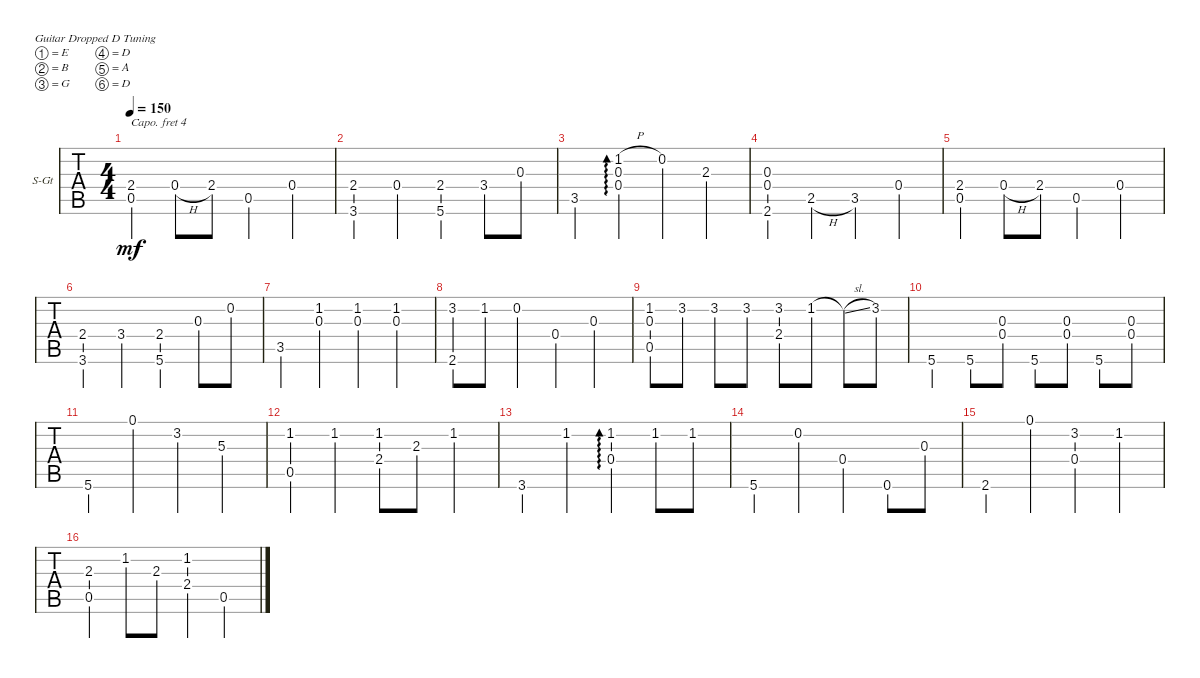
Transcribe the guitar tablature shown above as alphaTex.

\defaultSystemsLayout 4
\bracketExtendMode groupsimilarinstruments
\firstSystemTrackNameOrientation horizontal
\otherSystemsTrackNameOrientation horizontal
\track ("Steel Guitar" "S-Gt") {instrument acousticguitarsteel}
\staff {tabs}
\capo 4
\tuning (E4 B3 G3 D3 A2 D2)
\ts (4 4)
\tempo 150
\clef g2
\ks c
(0.5 2.4).4{dy mf} 0.4{h}.8 2.4.8 0.5.4 0.4.4 |
(3.6 2.4).4 0.4.4 (5.6 2.4).4 3.4.8 0.3.8 |
3.5.4 (0.3 1.2{h} 0.4).4{ad 0} 0.2.4 2.3.4 |
(2.6 0.4 0.3).4 2.5{h}.4 3.5.4 0.4.4 |
(0.5 2.4).4 0.4{h}.8 2.4.8 0.5.4 0.4.4 |
(3.6 2.4).4 3.4.4 (5.6 2.4).4 0.3.8 0.2.8 |
3.5.4 (1.2 0.3).4 (0.3 1.2).4 (1.2 0.3).4 |
(2.6 3.2).8 1.2.8 0.2.4 0.4.4 0.3.4 |
(0.5 1.2 0.3).8 3.2.8 3.2.8 3.2.8 (3.2 2.4).8 1.2.8 1.2{sl t}.8 3.2.8 |
5.6.4 5.6.8 (0.3 0.4).8 5.6.8 (0.3 0.4).8 5.6.8 (0.4 0.3).8 |
5.6.4 0.1.4 3.2.4 5.3.4 |
(0.5 1.2).4 1.2.4 (1.2 2.4).8 2.3.8 1.2.4 |
3.6.4 1.2.4 (0.4 1.2).4{ad 0} 1.2.8 1.2.8 |
5.6.4 0.2.4 0.4.4 0.6.8 0.3.8 |
2.6.4 0.1.4 (0.4 3.2).4 1.2.4 |
(0.5 2.3).4 1.2.8 2.3.8 (1.2 2.4).4 0.5.4
